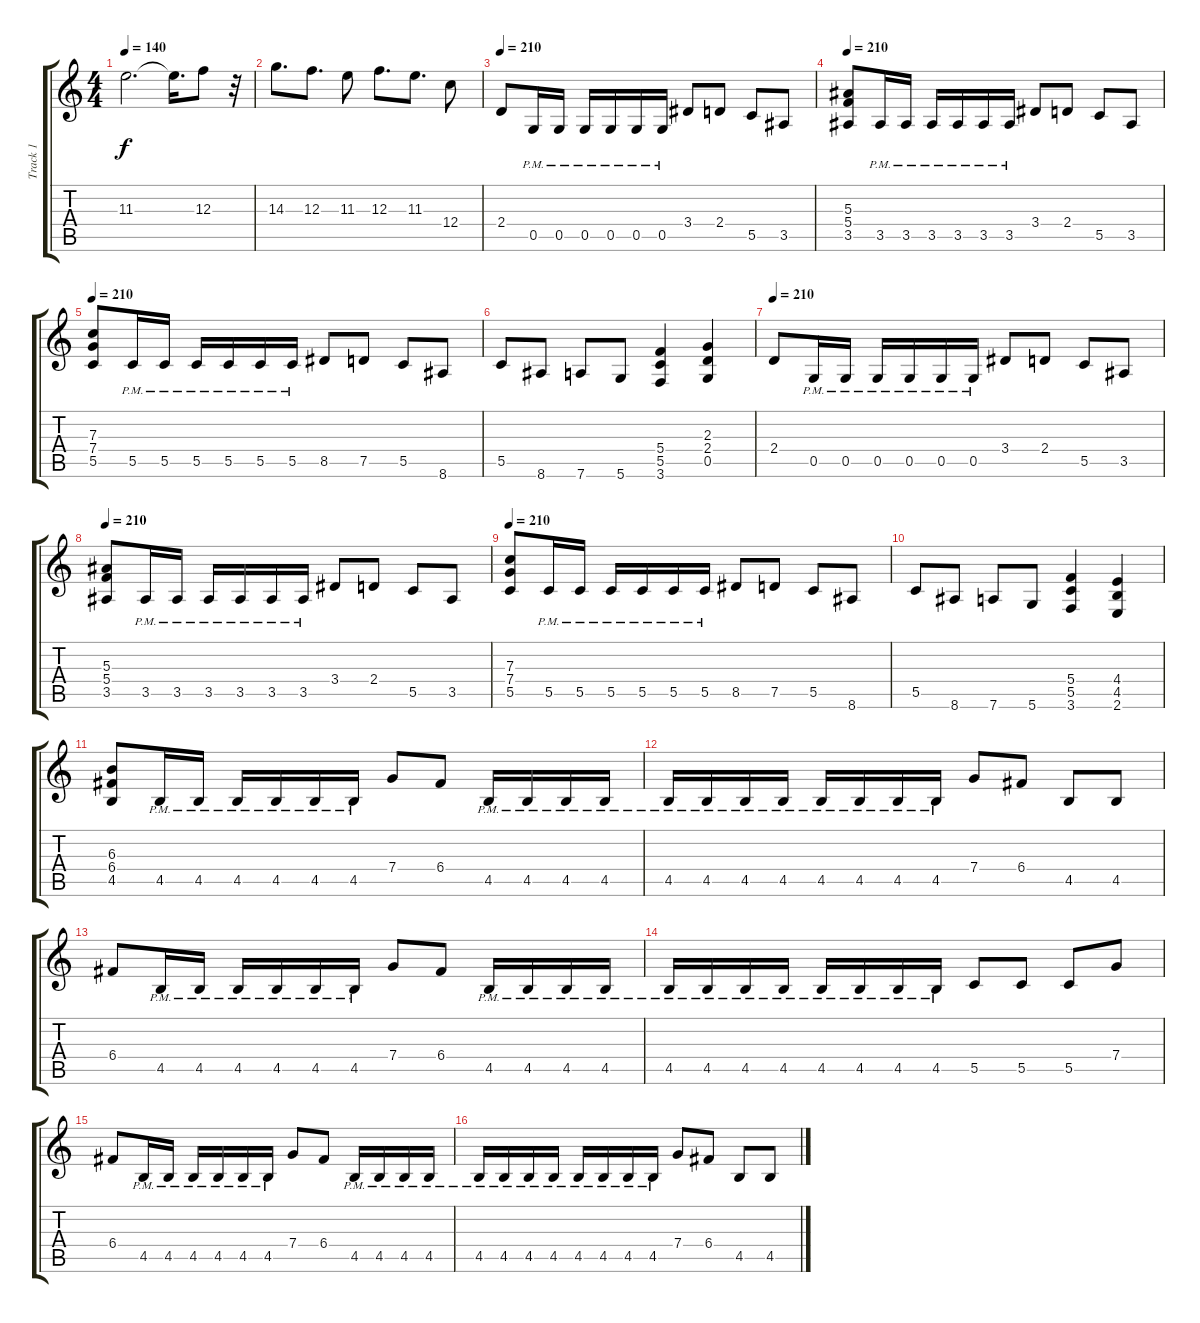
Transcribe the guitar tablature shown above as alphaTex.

\track ("Track 1" "Track 1") {instrument distortionguitar}
\staff {score tabs}
\tuning (D4 A3 F3 C3 G2 D2) {hide}
\ts (4 4)
\tempo 140
\clef g2
\ks c
11.3.2{d dy f} 11.3{t}.16{d} 12.3.8 r.32 |
14.3.8{d} 12.3.8{d} 11.3.8 12.3.8{d} 11.3.8{d} 12.4.8 |
\tempo 210
2.4.8 0.5{pm}.16 0.5{pm}.16 0.5{pm}.16 0.5{pm}.16 0.5{pm}.16 0.5{pm}.16 3.4.8 2.4.8 5.5.8 3.5.8 |
\tempo 210
(5.3 5.4 3.5).8 3.5{pm}.16 3.5{pm}.16 3.5{pm}.16 3.5{pm}.16 3.5{pm}.16 3.5{pm}.16 3.4.8 2.4.8 5.5.8 3.5.8 |
\tempo 210
(7.3 7.4 5.5).8 5.5{pm}.16 5.5{pm}.16 5.5{pm}.16 5.5{pm}.16 5.5{pm}.16 5.5{pm}.16 8.5.8 7.5.8 5.5.8 8.6.8 |
5.5.8 8.6.8 7.6.8 5.6.8 (5.4 5.5 3.6).4 (2.3 2.4 0.5).4 |
\tempo 210
2.4.8 0.5{pm}.16 0.5{pm}.16 0.5{pm}.16 0.5{pm}.16 0.5{pm}.16 0.5{pm}.16 3.4.8 2.4.8 5.5.8 3.5.8 |
\tempo 210
(5.3 5.4 3.5).8 3.5{pm}.16 3.5{pm}.16 3.5{pm}.16 3.5{pm}.16 3.5{pm}.16 3.5{pm}.16 3.4.8 2.4.8 5.5.8 3.5.8 |
\tempo 210
(7.3 7.4 5.5).8 5.5{pm}.16 5.5{pm}.16 5.5{pm}.16 5.5{pm}.16 5.5{pm}.16 5.5{pm}.16 8.5.8 7.5.8 5.5.8 8.6.8 |
5.5.8 8.6.8 7.6.8 5.6.8 (5.4 5.5 3.6).4 (4.4 4.5 2.6).4 |
(6.3 6.4 4.5).8 4.5{pm}.16 4.5{pm}.16 4.5{pm}.16 4.5{pm}.16 4.5{pm}.16 4.5{pm}.16 7.4.8 6.4.8 4.5{pm}.16 4.5{pm}.16 4.5{pm}.16 4.5{pm}.16 |
4.5{pm}.16 4.5{pm}.16 4.5{pm}.16 4.5{pm}.16 4.5{pm}.16 4.5{pm}.16 4.5{pm}.16 4.5{pm}.16 7.4.8 6.4.8 4.5.8 4.5.8 |
6.4.8 4.5{pm}.16 4.5{pm}.16 4.5{pm}.16 4.5{pm}.16 4.5{pm}.16 4.5{pm}.16 7.4.8 6.4.8 4.5{pm}.16 4.5{pm}.16 4.5{pm}.16 4.5{pm}.16 |
4.5{pm}.16 4.5{pm}.16 4.5{pm}.16 4.5{pm}.16 4.5{pm}.16 4.5{pm}.16 4.5{pm}.16 4.5{pm}.16 5.5.8 5.5.8 5.5.8 7.4.8 |
6.4.8 4.5{pm}.16 4.5{pm}.16 4.5{pm}.16 4.5{pm}.16 4.5{pm}.16 4.5{pm}.16 7.4.8 6.4.8 4.5{pm}.16 4.5{pm}.16 4.5{pm}.16 4.5{pm}.16 |
4.5{pm}.16 4.5{pm}.16 4.5{pm}.16 4.5{pm}.16 4.5{pm}.16 4.5{pm}.16 4.5{pm}.16 4.5{pm}.16 7.4.8 6.4.8 4.5.8 4.5.8
